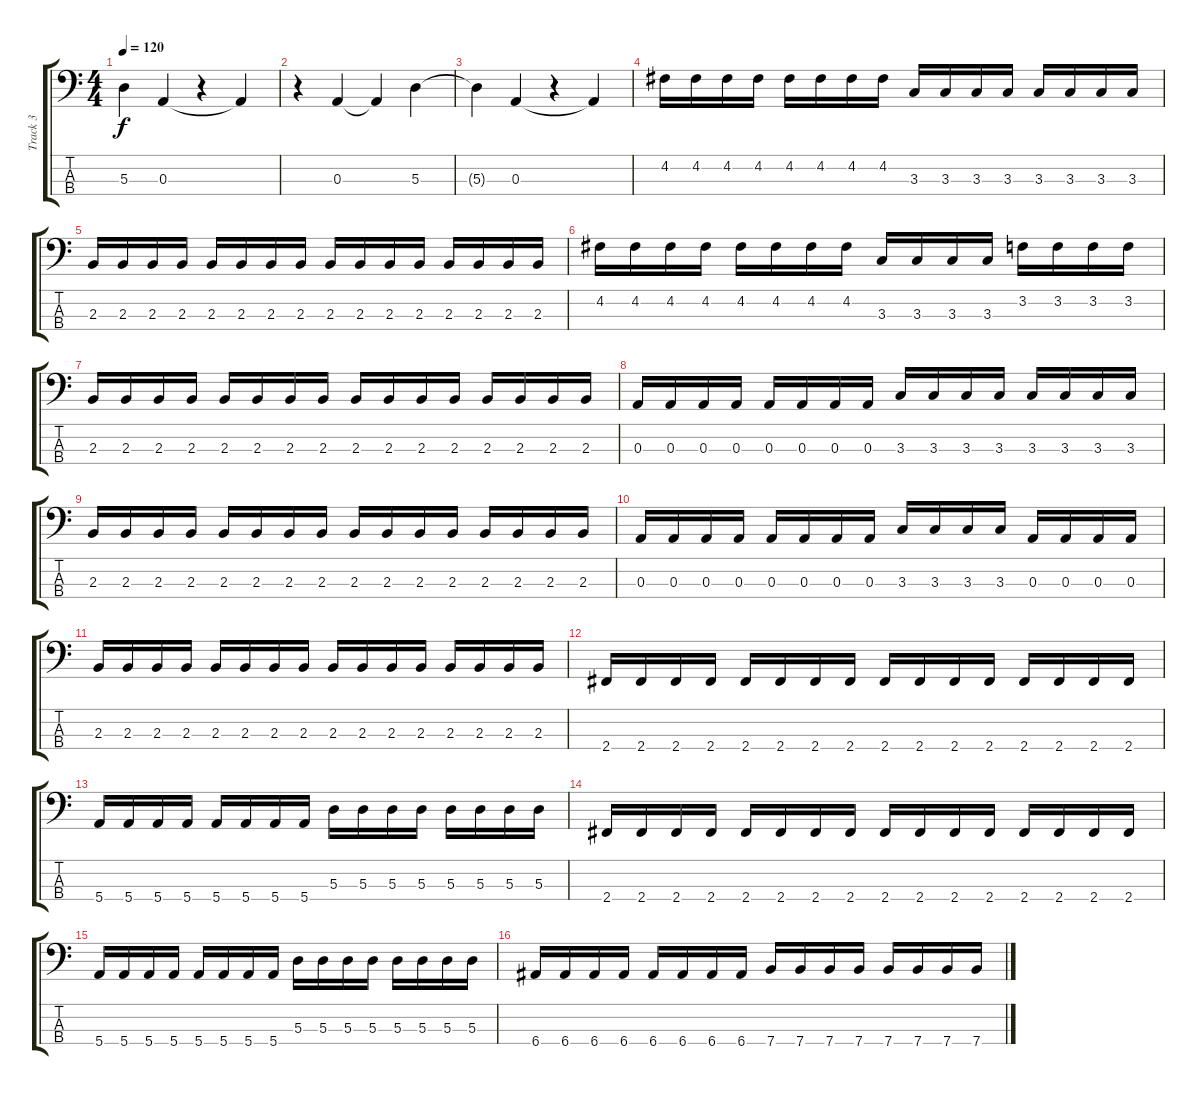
\track ("Track 3" "Track 3") {instrument electricbassfinger}
\staff {score tabs}
\tuning (G2 D2 A1 E1) {hide}
\ts (4 4)
\tempo 120
\clef f4
\ks c
5.3{t}.4{dy f} 0.3.4 r.4 0.3{t}.4 |
r.4 0.3.4 0.3{t}.4 5.3.4 |
5.3{t}.4 0.3.4 r.4 0.3{t}.4 |
4.2.16 4.2.16 4.2.16 4.2.16 4.2.16 4.2.16 4.2.16 4.2.16 3.3.16 3.3.16 3.3.16 3.3.16 3.3.16 3.3.16 3.3.16 3.3.16 |
2.3.16 2.3.16 2.3.16 2.3.16 2.3.16 2.3.16 2.3.16 2.3.16 2.3.16 2.3.16 2.3.16 2.3.16 2.3.16 2.3.16 2.3.16 2.3.16 |
4.2.16 4.2.16 4.2.16 4.2.16 4.2.16 4.2.16 4.2.16 4.2.16 3.3.16 3.3.16 3.3.16 3.3.16 3.2.16 3.2.16 3.2.16 3.2.16 |
2.3.16 2.3.16 2.3.16 2.3.16 2.3.16 2.3.16 2.3.16 2.3.16 2.3.16 2.3.16 2.3.16 2.3.16 2.3.16 2.3.16 2.3.16 2.3.16 |
0.3.16 0.3.16 0.3.16 0.3.16 0.3.16 0.3.16 0.3.16 0.3.16 3.3.16 3.3.16 3.3.16 3.3.16 3.3.16 3.3.16 3.3.16 3.3.16 |
2.3.16 2.3.16 2.3.16 2.3.16 2.3.16 2.3.16 2.3.16 2.3.16 2.3.16 2.3.16 2.3.16 2.3.16 2.3.16 2.3.16 2.3.16 2.3.16 |
0.3.16 0.3.16 0.3.16 0.3.16 0.3.16 0.3.16 0.3.16 0.3.16 3.3.16 3.3.16 3.3.16 3.3.16 0.3.16 0.3.16 0.3.16 0.3.16 |
2.3.16 2.3.16 2.3.16 2.3.16 2.3.16 2.3.16 2.3.16 2.3.16 2.3.16 2.3.16 2.3.16 2.3.16 2.3.16 2.3.16 2.3.16 2.3.16 |
2.4.16 2.4.16 2.4.16 2.4.16 2.4.16 2.4.16 2.4.16 2.4.16 2.4.16 2.4.16 2.4.16 2.4.16 2.4.16 2.4.16 2.4.16 2.4.16 |
5.4.16 5.4.16 5.4.16 5.4.16 5.4.16 5.4.16 5.4.16 5.4.16 5.3.16 5.3.16 5.3.16 5.3.16 5.3.16 5.3.16 5.3.16 5.3.16 |
2.4.16 2.4.16 2.4.16 2.4.16 2.4.16 2.4.16 2.4.16 2.4.16 2.4.16 2.4.16 2.4.16 2.4.16 2.4.16 2.4.16 2.4.16 2.4.16 |
5.4.16 5.4.16 5.4.16 5.4.16 5.4.16 5.4.16 5.4.16 5.4.16 5.3.16 5.3.16 5.3.16 5.3.16 5.3.16 5.3.16 5.3.16 5.3.16 |
6.4.16 6.4.16 6.4.16 6.4.16 6.4.16 6.4.16 6.4.16 6.4.16 7.4.16 7.4.16 7.4.16 7.4.16 7.4.16 7.4.16 7.4.16 7.4.16
